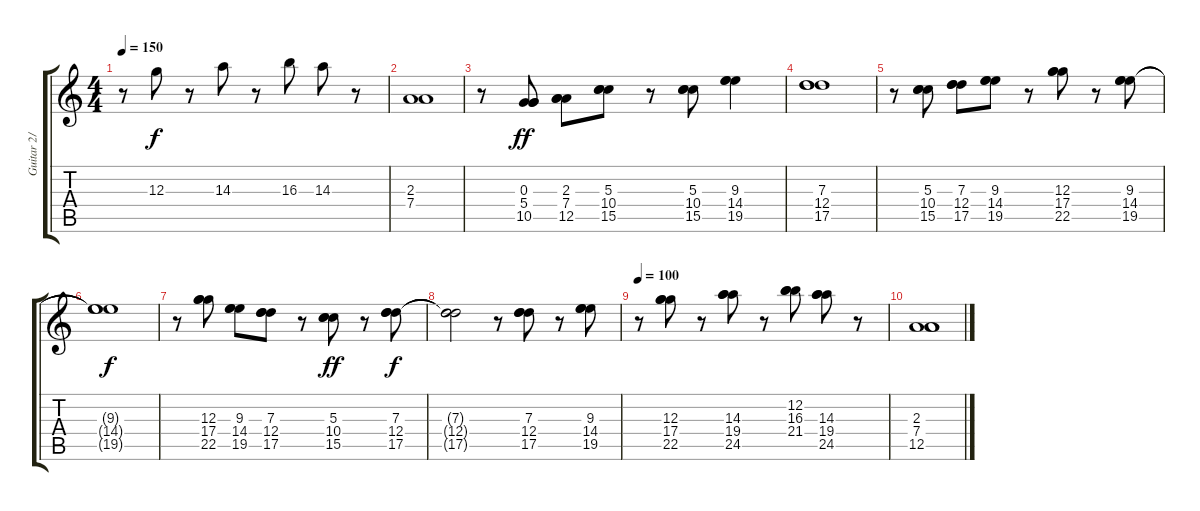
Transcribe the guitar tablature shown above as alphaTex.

\track ("Guitar 2/ Brass Solo" "Guitar 2/ ") {instrument electricguitarclean}
\staff {score tabs}
\tuning (E4 B3 G3 D3 A2 E2) {hide}
\ts (4 4)
\tempo 150
\clef g2
\ks c
r.8{dy f} 12.3.8 r.8 14.3.8 r.8 16.3.8 14.3.8 r.8 |
(2.3 7.4).1{volume 13 balance 8} |
r.8 (0.3 5.4 10.5).8{dy ff} (2.3 7.4 12.5).8 (5.3 10.4 15.5).8 r.8 (5.3 10.4 15.5).8 (9.3 14.4 19.5).4 |
(7.3 12.4 17.5).1 |
r.8 (5.3 10.4 15.5).8 (7.3 12.4 17.5).8 (9.3 14.4 19.5).8 r.8 (12.3 17.4 22.5).8 r.8 (9.3 14.4 19.5).8 |
(9.3{t} 14.4{t} 19.5{t}).1{dy f} |
r.8 (12.3 17.4 22.5).8 (9.3 14.4 19.5).8 (7.3 12.4 17.5).8 r.8 (5.3 10.4 15.5).8{dy ff} r.8 (7.3 12.4 17.5).8{dy f} |
(7.3{t} 12.4{t} 17.5{t}).2 r.8 (7.3 12.4 17.5).8 r.8 (9.3 14.4 19.5).8 |
\tempo 100
r.8 (12.3 17.4 22.5).8 r.8 (14.3 19.4 24.5).8 r.8 (12.2 16.3 21.4).8 (14.3 19.4 24.5).8 r.8 |
(2.3 7.4 12.5).1
